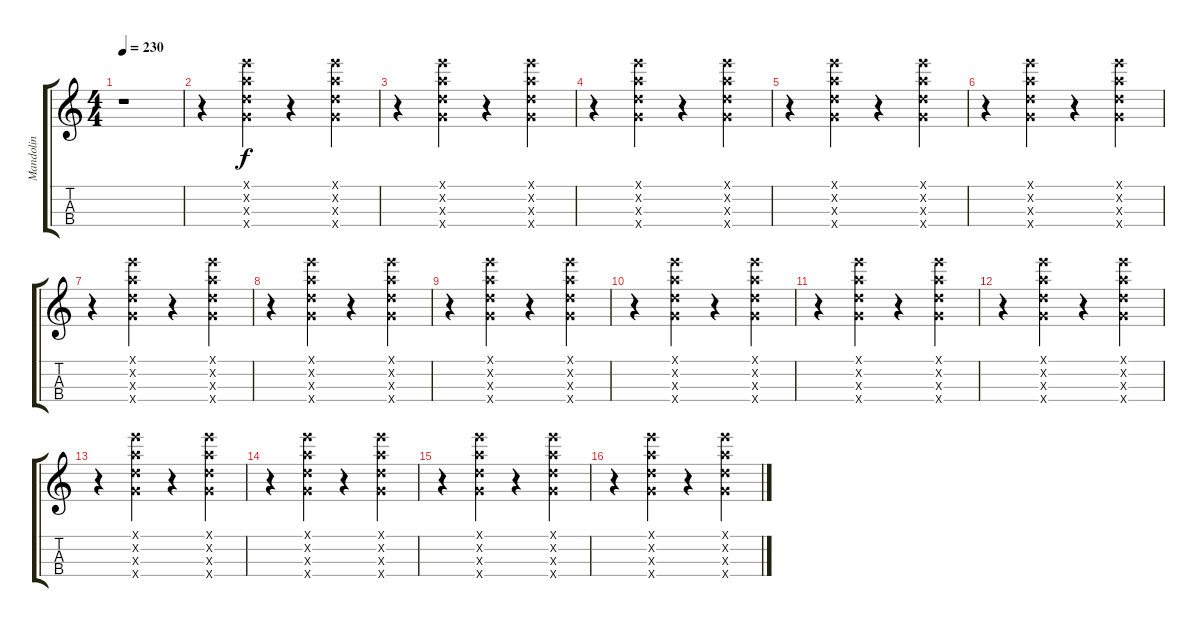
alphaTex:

\track ("Mandolin" "Mandolin") {instrument acousticguitarnylon}
\staff {score tabs}
\tuning (E5 A4 D4 G3) {hide}
\ts (4 4)
\tempo 230
\clef g2
\ks c
r.1{dy f instrument acousticguitarnylon} |
r.4 (0.1{x} 0.2{x} 0.3{x} 0.4{x}).4 r.4 (0.1{x} 0.2{x} 0.3{x} 0.4{x}).4 |
r.4 (0.1{x} 0.2{x} 0.3{x} 0.4{x}).4 r.4 (0.1{x} 0.2{x} 0.3{x} 0.4{x}).4 |
r.4 (0.1{x} 0.2{x} 0.3{x} 0.4{x}).4 r.4 (0.1{x} 0.2{x} 0.3{x} 0.4{x}).4 |
r.4 (0.1{x} 0.2{x} 0.3{x} 0.4{x}).4 r.4 (0.1{x} 0.2{x} 0.3{x} 0.4{x}).4 |
r.4 (0.1{x} 0.2{x} 0.3{x} 0.4{x}).4 r.4 (0.1{x} 0.2{x} 0.3{x} 0.4{x}).4 |
r.4 (0.1{x} 0.2{x} 0.3{x} 0.4{x}).4 r.4 (0.1{x} 0.2{x} 0.3{x} 0.4{x}).4 |
r.4 (0.1{x} 0.2{x} 0.3{x} 0.4{x}).4 r.4 (0.1{x} 0.2{x} 0.3{x} 0.4{x}).4 |
r.4 (0.1{x} 0.2{x} 0.3{x} 0.4{x}).4 r.4 (0.1{x} 0.2{x} 0.3{x} 0.4{x}).4 |
r.4 (0.1{x} 0.2{x} 0.3{x} 0.4{x}).4 r.4 (0.1{x} 0.2{x} 0.3{x} 0.4{x}).4 |
r.4 (0.1{x} 0.2{x} 0.3{x} 0.4{x}).4 r.4 (0.1{x} 0.2{x} 0.3{x} 0.4{x}).4 |
r.4 (0.1{x} 0.2{x} 0.3{x} 0.4{x}).4 r.4 (0.1{x} 0.2{x} 0.3{x} 0.4{x}).4 |
r.4 (0.1{x} 0.2{x} 0.3{x} 0.4{x}).4 r.4 (0.1{x} 0.2{x} 0.3{x} 0.4{x}).4 |
r.4 (0.1{x} 0.2{x} 0.3{x} 0.4{x}).4 r.4 (0.1{x} 0.2{x} 0.3{x} 0.4{x}).4 |
r.4 (0.1{x} 0.2{x} 0.3{x} 0.4{x}).4 r.4 (0.1{x} 0.2{x} 0.3{x} 0.4{x}).4 |
r.4 (0.1{x} 0.2{x} 0.3{x} 0.4{x}).4 r.4 (0.1{x} 0.2{x} 0.3{x} 0.4{x}).4
